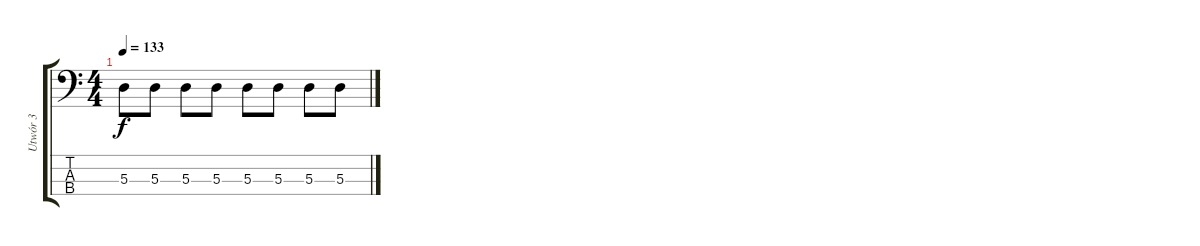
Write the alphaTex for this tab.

\track ("Utwór 3" "Utwór 3") {instrument synthbass1}
\staff {score tabs}
\tuning (G2 D2 A1 E1) {hide}
\ts (4 4)
\tempo 133
\clef f4
\ks c
5.3.8{dy f} 5.3.8 5.3.8 5.3.8 5.3.8 5.3.8 5.3.8 5.3.8
